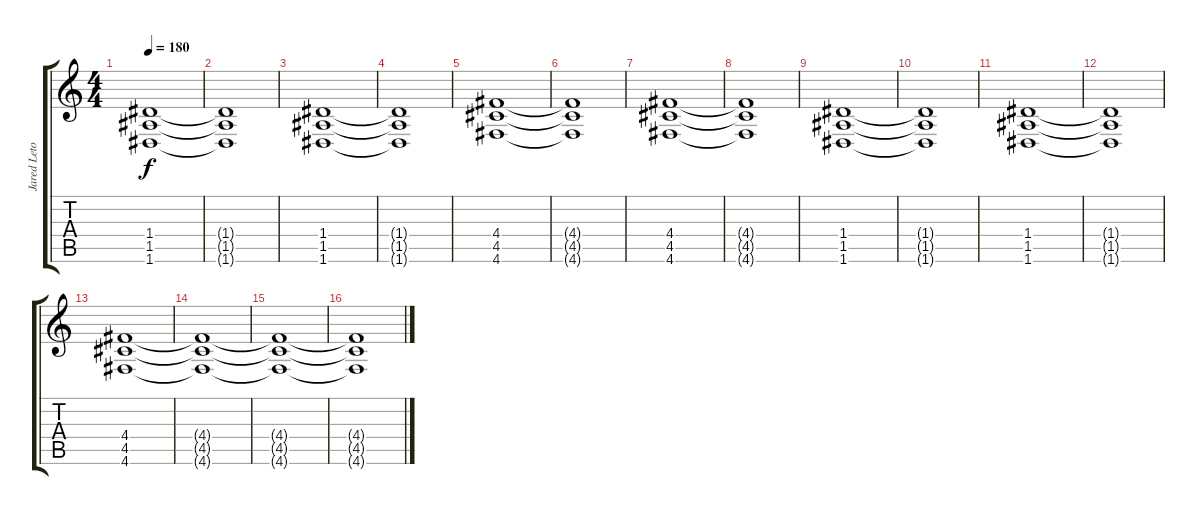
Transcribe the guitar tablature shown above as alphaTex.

\track ("Jared Leto [Guitar]" "Jared Leto") {instrument distortionguitar}
\staff {score tabs}
\tuning (E4 B3 G3 D3 A2 D2) {hide}
\ts (4 4)
\tempo 180
\clef g2
\ks c
(1.4 1.5 1.6).1{dy f volume 13} |
(1.4{t} 1.5{t} 1.6{t}).1 |
(1.4 1.5 1.6).1 |
(1.4{t} 1.5{t} 1.6{t}).1 |
(4.4 4.5 4.6).1 |
(4.4{t} 4.5{t} 4.6{t}).1 |
(4.4 4.5 4.6).1 |
(4.4{t} 4.5{t} 4.6{t}).1 |
(1.4 1.5 1.6).1 |
(1.4{t} 1.5{t} 1.6{t}).1 |
(1.4 1.5 1.6).1 |
(1.4{t} 1.5{t} 1.6{t}).1 |
(4.4 4.5 4.6).1 |
(4.4{t} 4.5{t} 4.6{t}).1 |
(4.4{t} 4.5{t} 4.6{t}).1 |
(4.4{t} 4.5{t} 4.6{t}).1
